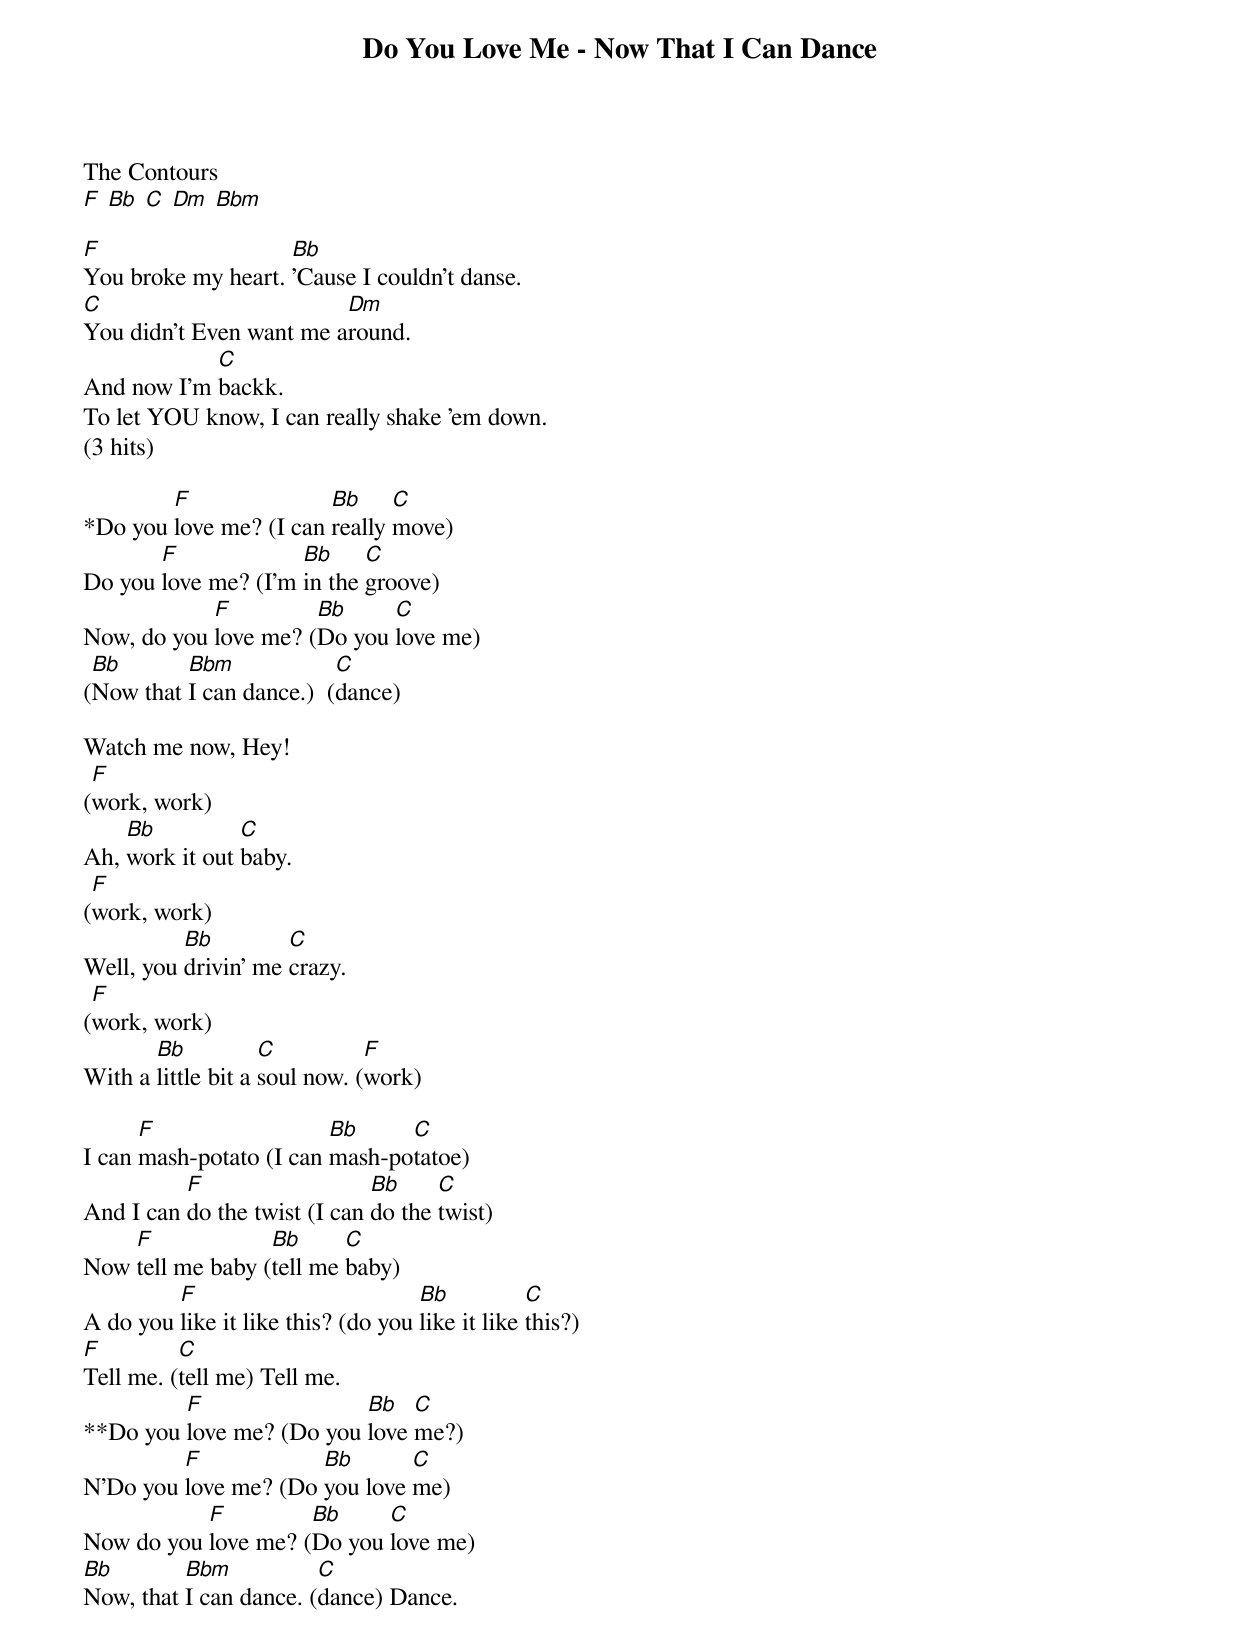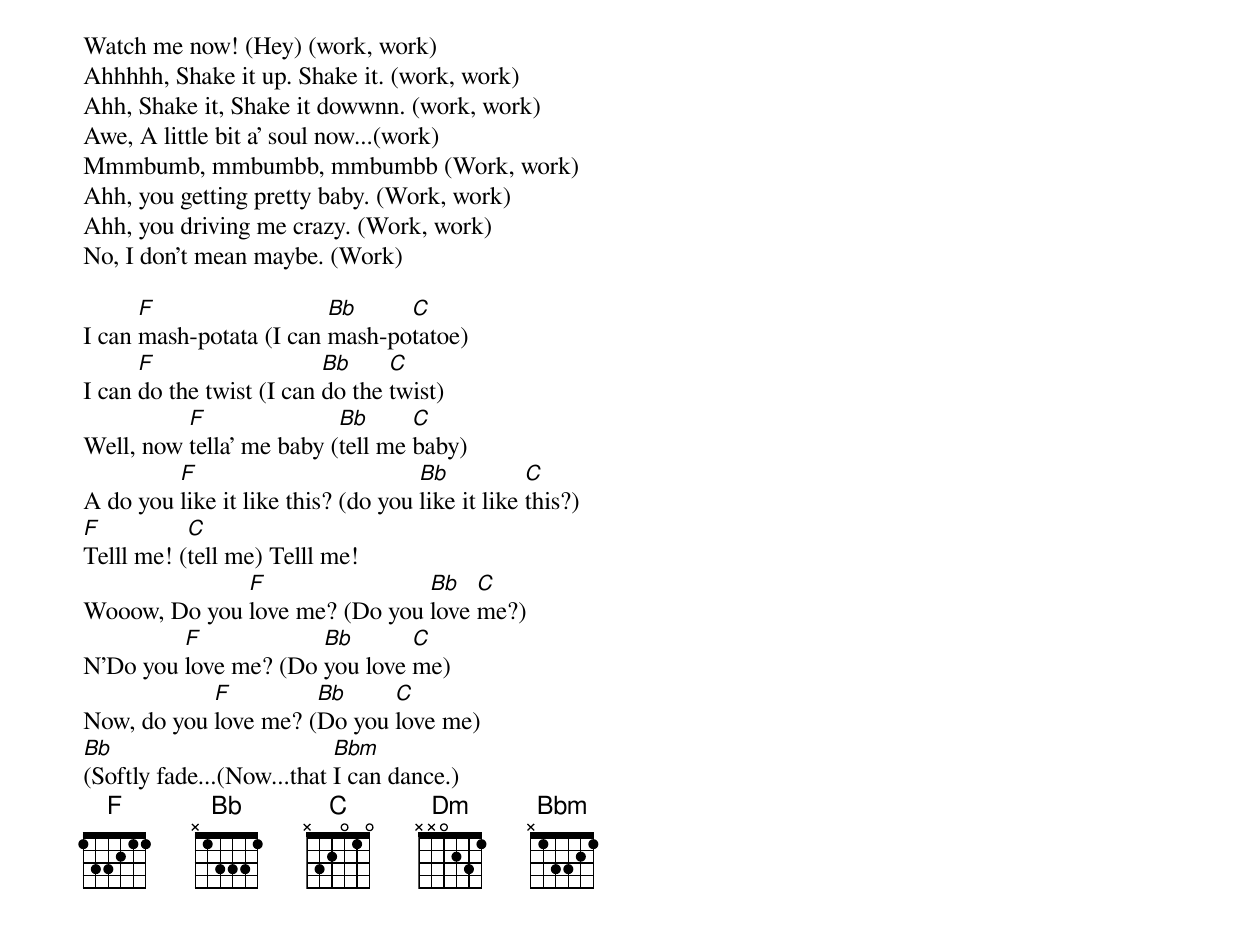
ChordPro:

{title:Do You Love Me - Now That I Can Dance}
The Contours
[F] [Bb] [C] [Dm] [Bbm]

[F]You broke my heart. [Bb]'Cause I couldn't danse.
[C]You didn't Even want me a[Dm]round.
And now I'm [C]backk.
To let YOU know, I can really shake 'em down.
(3 hits)

*Do you [F]love me? (I can [Bb]really [C]move)
Do you [F]love me? (I'm [Bb]in the [C]groove)
Now, do you [F]love me? ([Bb]Do you [C]love me)
([Bb]Now that [Bbm]I can dance.)  ([C]dance)

Watch me now, Hey!
([F]work, work)
Ah, [Bb]work it out [C]baby.
([F]work, work)
Well, you [Bb]drivin' me [C]crazy.
([F]work, work)
With a [Bb]little bit a [C]soul now. ([F]work)

I can [F]mash-potato (I can [Bb]mash-po[C]tatoe)
And I can [F]do the twist (I can [Bb]do the [C]twist)
Now [F]tell me baby ([Bb]tell me [C]baby)
A do you [F]like it like this? (do you [Bb]like it like [C]this?)
[F]Tell me. ([C]tell me) Tell me.
**Do you [F]love me? (Do you [Bb]love [C]me?)
N'Do you [F]love me? (Do [Bb]you love [C]me)
Now do you [F]love me? ([Bb]Do you [C]love me)
[Bb]Now, that [Bbm]I can dance. ([C]dance) Dance.

Watch me now! (Hey) (work, work)
Ahhhhh, Shake it up. Shake it. (work, work)
Ahh, Shake it, Shake it dowwnn. (work, work)
Awe, A little bit a' soul now...(work)
Mmmbumb, mmbumbb, mmbumbb (Work, work)
Ahh, you getting pretty baby. (Work, work)
Ahh, you driving me crazy. (Work, work)
No, I don't mean maybe. (Work)

I can [F]mash-potata (I can [Bb]mash-po[C]tatoe)
I can [F]do the twist (I can [Bb]do the [C]twist)
Well, now [F]tella' me baby ([Bb]tell me [C]baby)
A do you [F]like it like this? (do you [Bb]like it like [C]this?)
[F]Telll me! ([C]tell me) Telll me!
Wooow, Do you [F]love me? (Do you [Bb]love [C]me?)
N'Do you [F]love me? (Do [Bb]you love [C]me)
Now, do you [F]love me? ([Bb]Do you [C]love me)
[Bb](Softly fade...(Now...that [Bbm]I can dance.)
